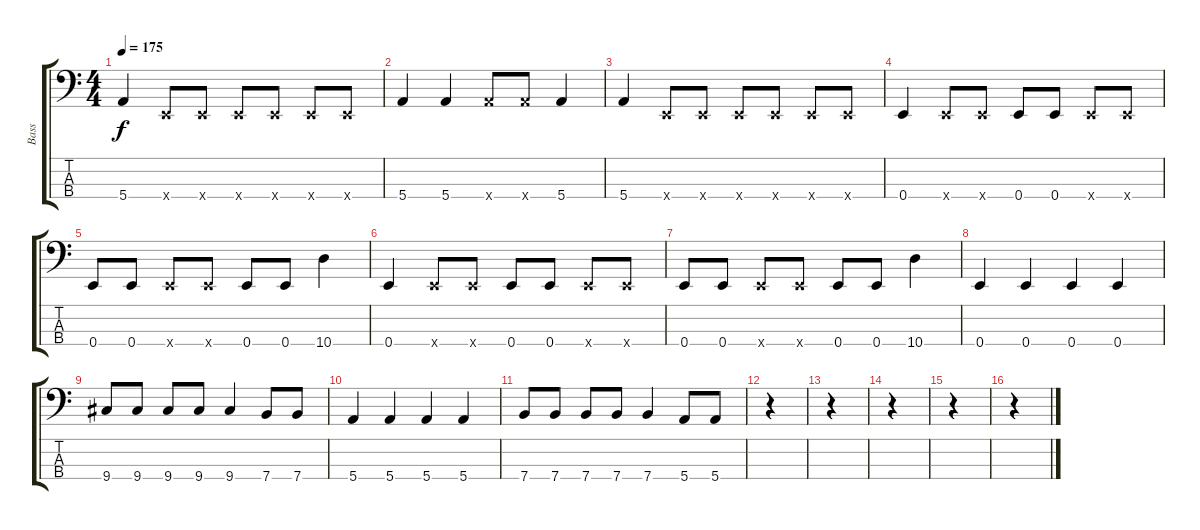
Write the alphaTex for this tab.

\track ("Bass" "Bass") {instrument electricbasspick}
\staff {score tabs}
\tuning (G2 D2 A1 E1) {hide}
\ts (4 4)
\tempo 175
\clef f4
\ks c
5.4.4{dy f} 0.4{x}.8 0.4{x}.8 0.4{x}.8 0.4{x}.8 0.4{x}.8 0.4{x}.8 |
5.4.4 5.4.4 5.4{x}.8 5.4{x}.8 5.4.4 |
5.4.4 0.4{x}.8 0.4{x}.8 0.4{x}.8 0.4{x}.8 0.4{x}.8 0.4{x}.8 |
0.4.4 0.4{x}.8 0.4{x}.8 0.4.8 0.4.8 0.4{x}.8 0.4{x}.8 |
0.4.8 0.4.8 0.4{x}.8 0.4{x}.8 0.4.8 0.4.8 10.4.4 |
0.4.4 0.4{x}.8 0.4{x}.8 0.4.8 0.4.8 0.4{x}.8 0.4{x}.8 |
0.4.8 0.4.8 0.4{x}.8 0.4{x}.8 0.4.8 0.4.8 10.4.4 |
0.4.4 0.4.4 0.4.4 0.4.4 |
9.4.8 9.4.8 9.4.8 9.4.8 9.4.4 7.4.8 7.4.8 |
5.4.4 5.4.4 5.4.4 5.4.4 |
7.4.8 7.4.8 7.4.8 7.4.8 7.4.4 5.4.8 5.4.8 |
r.4 |
r.4 |
r.4 |
r.4 |
r.4
